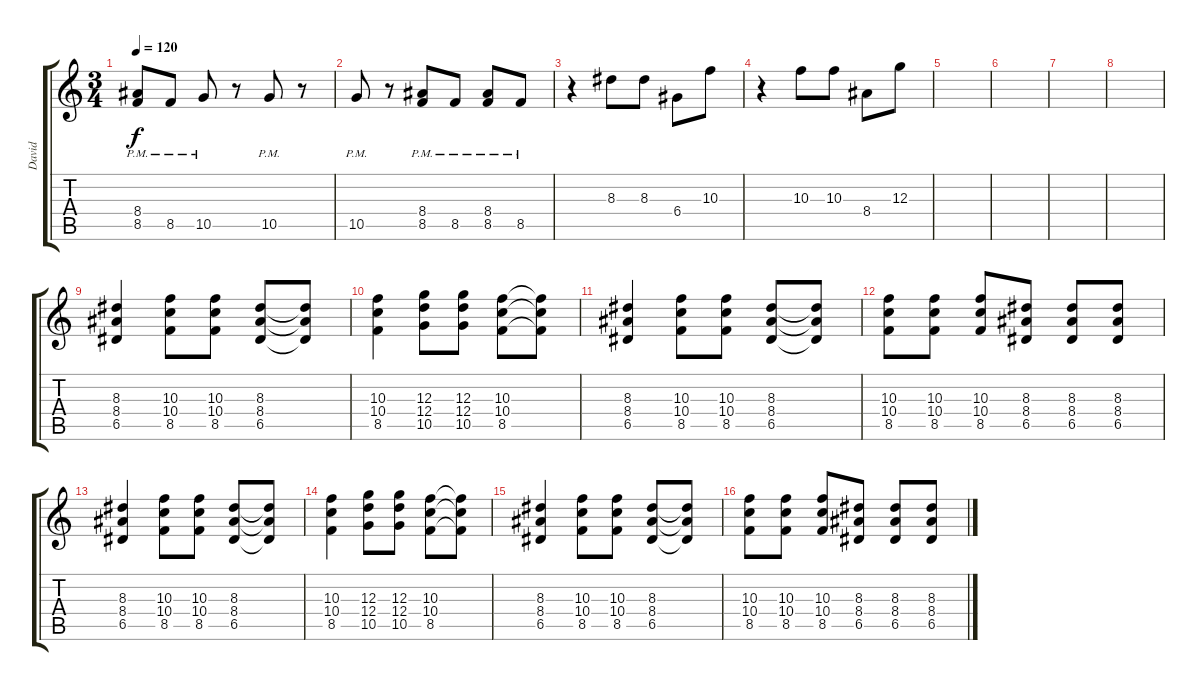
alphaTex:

\track ("David" "David") {instrument electricguitarclean}
\staff {score tabs}
\tuning (E4 B3 G3 D3 A2 E2) {hide}
\ts (3 4)
\tempo 120
\clef g2
\ks c
(8.4 8.5{pm}).8{dy f} 8.5{pm}.8 10.5{pm}.8 r.8 10.5{pm}.8 r.8 |
10.5{pm}.8 r.8 (8.4 8.5{pm}).8 8.5{pm}.8 (8.4 8.5{pm}).8 8.5{pm}.8 |
r.4 8.3.8 8.3.8 6.4.8 10.3.8 |
r.4 10.3.8 10.3.8 8.4.8 12.3.8 |
|
|
|
|
(8.3 8.4 6.5).4 (10.3 10.4 8.5).8 (10.3 10.4 8.5).8 (8.3 8.4 6.5).8 (8.3{t} 8.4{t} 6.5{t}).8 |
(10.3 10.4 8.5).4 (12.3 12.4 10.5).8 (12.3 12.4 10.5).8 (10.3 10.4 8.5).8 (10.3{t} 10.4{t} 8.5{t}).8 |
(8.3 8.4 6.5).4 (10.3 10.4 8.5).8 (10.3 10.4 8.5).8 (8.3 8.4 6.5).8 (8.3{t} 8.4{t} 6.5{t}).8 |
(10.3 10.4 8.5).8 (10.3 10.4 8.5).8 (10.3 10.4 8.5).8 (8.3 8.4 6.5).8 (8.3 8.4 6.5).8 (8.3 8.4 6.5).8 |
(8.3 8.4 6.5).4 (10.3 10.4 8.5).8 (10.3 10.4 8.5).8 (8.3 8.4 6.5).8 (8.3{t} 8.4{t} 6.5{t}).8 |
(10.3 10.4 8.5).4 (12.3 12.4 10.5).8 (12.3 12.4 10.5).8 (10.3 10.4 8.5).8 (10.3{t} 10.4{t} 8.5{t}).8 |
(8.3 8.4 6.5).4 (10.3 10.4 8.5).8 (10.3 10.4 8.5).8 (8.3 8.4 6.5).8 (8.3{t} 8.4{t} 6.5{t}).8 |
(10.3 10.4 8.5).8 (10.3 10.4 8.5).8 (10.3 10.4 8.5).8 (8.3 8.4 6.5).8 (8.3 8.4 6.5).8 (8.3 8.4 6.5).8
